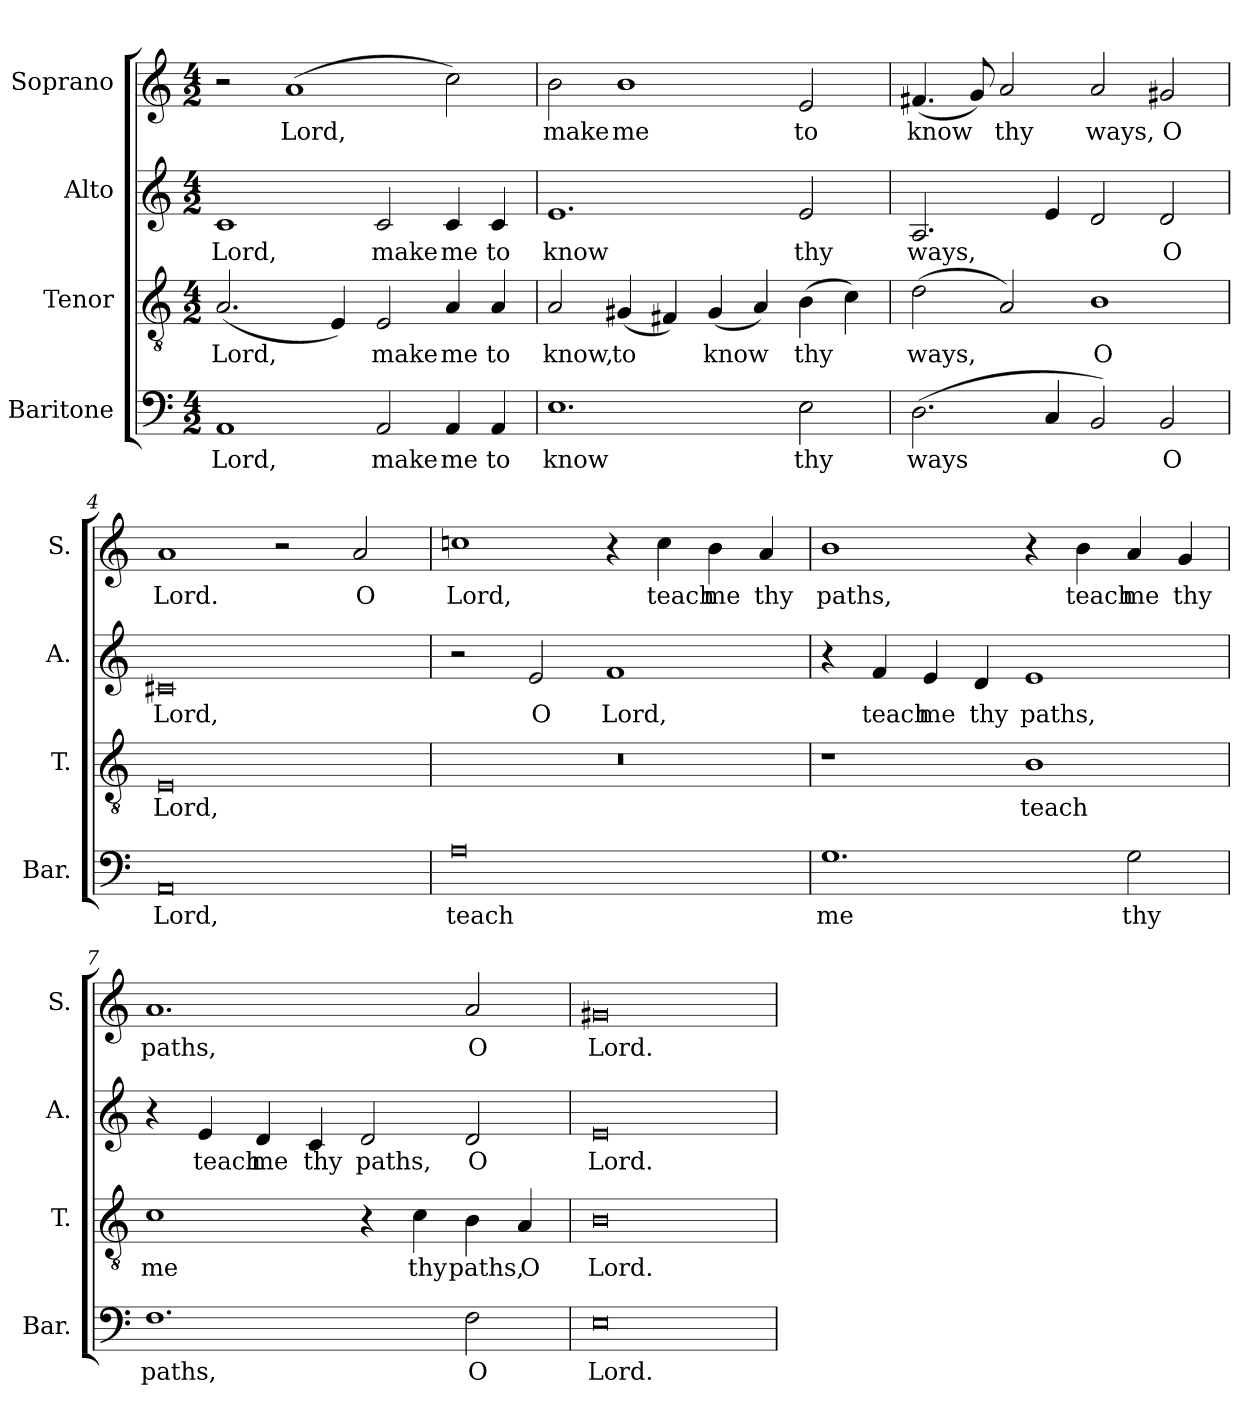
**kern	**text	**kern	**text	**kern	**text	**kern	**text
*part4	*part4	*part3	*part3	*part2	*part2	*part1	*part1
*staff4	*staff4	*staff3	*staff3	*staff2	*staff2	*staff1	*staff1
*I"Baritone	*	*I"Tenor	*	*I"Alto	*	*I"Soprano	*
*I'Bar.	*	*I'T.	*	*I'A.	*	*I'S.	*
*clefF4	*	*clefGv2	*	*clefG2	*	*clefG2	*
*	*	*ITrd7c12	*	*	*	*	*
*k[]	*	*k[]	*	*k[]	*	*k[]	*
*C:	*	*C:	*	*C:	*	*C:	*
*M4/2	*	*M4/2	*	*M4/2	*	*M4/2	*
*MM168	*	*MM168	*	*MM168	*	*MM168	*
=1	=1	=1	=1	=1	=1	=1	=1
!	!LO:LY:b	!	!LO:LY:b	!	!LO:LY:b	!	!
1AA	Lord,	(<2.AA/	Lord,	1c	Lord,	2r	.
!	!	!	!	!	!	!	!LO:LY:b
.	.	.	.	.	.	(<1a	Lord,
.	.	4EE/)	.	.	.	.	.
!	!LO:LY:b	!	!LO:LY:b	!	!LO:LY:b	!	!
2AA/	make	2EE/	make	2c/	make	.	.
!	!LO:LY:b	!	!LO:LY:b	!	!LO:LY:b	!	!
4AA/	me	4AA/	me	4c/	me	2cc\)	.
!	!LO:LY:b	!	!LO:LY:b	!	!LO:LY:b	!	!
4AA/	to	4AA/	to	4c/	to	.	.
=2	=2	=2	=2	=2	=2	=2	=2
!	!LO:LY:b	!	!LO:LY:b	!	!LO:LY:b	!	!LO:LY:b
1.E	know	2AA/	know,	1.e	know	2b\	make
!	!	!	!LO:LY:b	!	!	!	!LO:LY:b
.	.	(<4GG#X/	to	.	.	1b	me
.	.	4FF#X/)	.	.	.	.	.
!	!	!	!LO:LY:b	!	!	!	!
.	.	(<4GG#/	know	.	.	.	.
.	.	4AA/)	.	.	.	.	.
!	!LO:LY:b	!	!LO:LY:b	!	!LO:LY:b	!	!LO:LY:b
2E\	thy	(>4BB\	thy	2e/	thy	2e/	to
.	.	4C\)	.	.	.	.	.
=3	=3	=3	=3	=3	=3	=3	=3
!	!LO:LY:b	!	!LO:LY:b	!	!LO:LY:b	!	!LO:LY:b
(>2.D\	ways	(>2D\	ways,	2.A/	ways,	(<4.f#X/	know
.	.	.	.	.	.	8g/)	.
!	!	!	!	!	!	!	!LO:LY:b
.	.	2AA/)	.	.	.	2a/	thy
4C/	.	.	.	4e/	.	.	.
!	!	!	!LO:LY:b	!	!	!	!LO:LY:b
2BB/)	.	1BB	O	2d/	.	2a/	ways,
!	!LO:LY:b	!	!	!	!LO:LY:b	!	!LO:LY:b
2BB/	O	.	.	2d/	O	2g#X/	O
=4	=4	=4	=4	=4	=4	=4	=4
!	!LO:LY:b	!	!LO:LY:b	!	!LO:LY:b	!	!LO:LY:b
0AA	Lord,	0EE	Lord,	0c#X	Lord,	1a	Lord.
.	.	.	.	.	.	2r	.
!	!	!	!	!	!	!	!LO:LY:b
.	.	.	.	.	.	2a/	O
!!LO:LB:g=z
=5	=5	=5	=5	=5	=5	=5	=5
!	!LO:LY:b	!LO:N:vis=1	!	!	!	!	!LO:LY:b
0A	teach	0r	.	2r	.	1ccn	Lord,
!	!	!	!	!	!LO:LY:b	!	!
.	.	.	.	2e/	O	.	.
!	!	!	!	!	!LO:LY:b	!	!
.	.	.	.	1f	Lord,	4r	.
!	!	!	!	!	!	!	!LO:LY:b
.	.	.	.	.	.	4cc\	teach
!	!	!	!	!	!	!	!LO:LY:b
.	.	.	.	.	.	4b\	me
!	!	!	!	!	!	!	!LO:LY:b
.	.	.	.	.	.	4a/	thy
=6	=6	=6	=6	=6	=6	=6	=6
!	!LO:LY:b	!	!	!	!	!	!LO:LY:b
1.G	me	1r	.	4r	.	1b	paths,
!	!	!	!	!	!LO:LY:b	!	!
.	.	.	.	4f/	teach	.	.
!	!	!	!	!	!LO:LY:b	!	!
.	.	.	.	4e/	me	.	.
!	!	!	!	!	!LO:LY:b	!	!
.	.	.	.	4d/	thy	.	.
!	!	!	!LO:LY:b	!	!LO:LY:b	!	!
.	.	1BB	teach	1e	paths,	4r	.
!	!	!	!	!	!	!	!LO:LY:b
.	.	.	.	.	.	4b\	teach
!	!LO:LY:b	!	!	!	!	!	!LO:LY:b
2G\	thy	.	.	.	.	4a/	me
!	!	!	!	!	!	!	!LO:LY:b
.	.	.	.	.	.	4g/	thy
=7	=7	=7	=7	=7	=7	=7	=7
!	!LO:LY:b	!	!LO:LY:b	!	!	!	!LO:LY:b
1.F	paths,	1C	me	4r	.	1.a	paths,
!	!	!	!	!	!LO:LY:b	!	!
.	.	.	.	4e/	teach	.	.
!	!	!	!	!	!LO:LY:b	!	!
.	.	.	.	4d/	me	.	.
!	!	!	!	!	!LO:LY:b	!	!
.	.	.	.	4c/	thy	.	.
!	!	!	!	!	!LO:LY:b	!	!
.	.	4r	.	2d/	paths,	.	.
!	!	!	!LO:LY:b	!	!	!	!
.	.	4C\	thy	.	.	.	.
!	!LO:LY:b	!	!LO:LY:b	!	!LO:LY:b	!	!LO:LY:b
2F\	O	4BB\	paths,	2d/	O	2a/	O
!	!	!	!LO:LY:b	!	!	!	!
.	.	4AA/	O	.	.	.	.
!!LO:LB:g=z
=8	=8	=8	=8	=8	=8	=8	=8
!	!LO:LY:b	!	!LO:LY:b	!	!LO:LY:b	!	!LO:LY:b
0E	Lord.	0BB	Lord.	0e	Lord.	0g#X	Lord.
=	=	=	=	=	=	=	=
*-	*-	*-	*-	*-	*-	*-	*-
